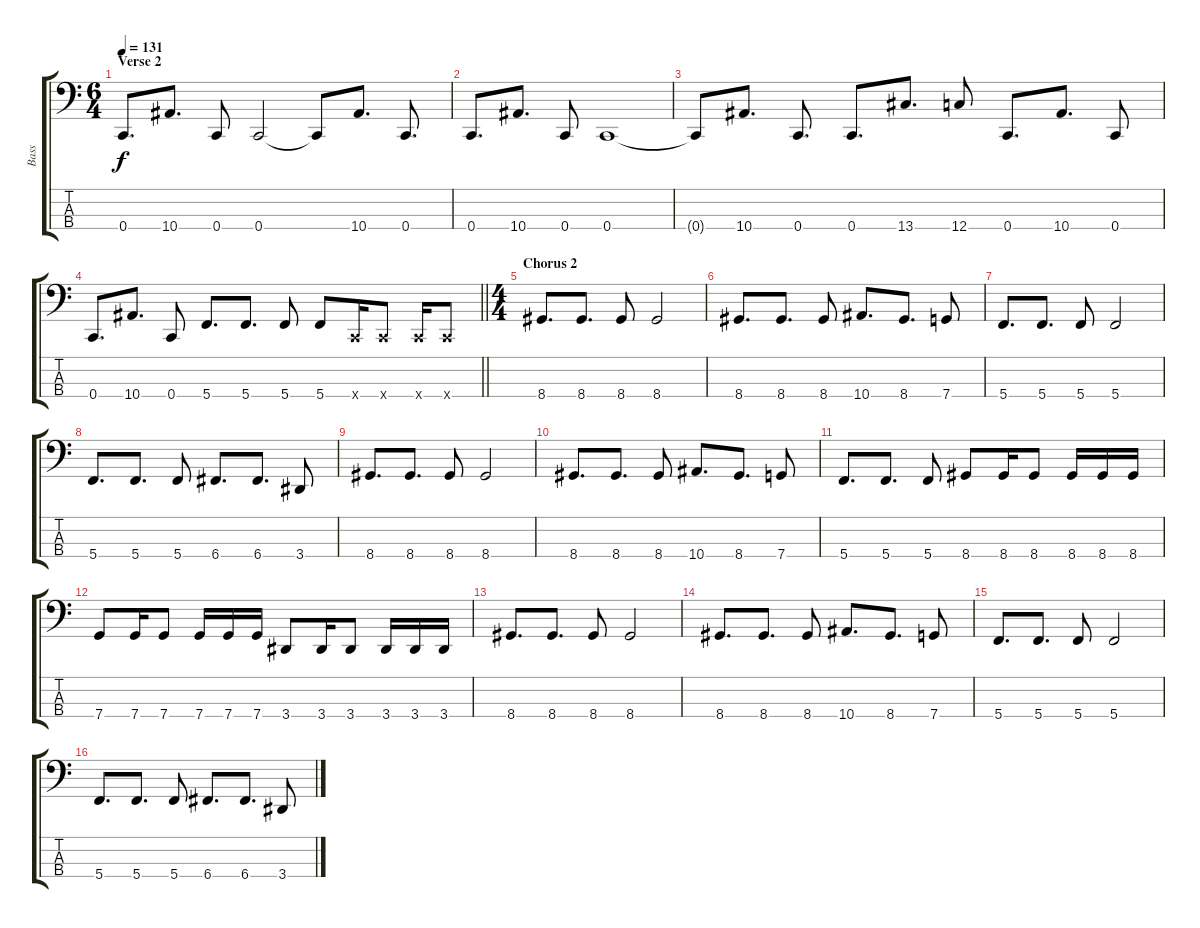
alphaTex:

\track ("Bass" "Bass") {instrument electricbasspick}
\staff {score tabs}
\tuning (F2 C2 G1 C1) {hide}
\ts (6 4)
\section ("" "Verse 2")
\tempo 131
\clef f4
\ks c
0.4.8{d dy f} 10.4.8{d} 0.4.8 0.4.2 0.4{t}.8 10.4.8{d} 0.4.8{d} |
0.4.8{d} 10.4.8{d} 0.4.8 0.4.1 |
0.4{t}.8 10.4.8{d} 0.4.8{d} 0.4.8{d} 13.4.8{d} 12.4.8 0.4.8{d} 10.4.8{d} 0.4.8 |
\barLineRight lightlight
0.4.8{d} 10.4.8{d} 0.4.8 5.4.8{d} 5.4.8{d} 5.4.8 5.4.8 0.4{x}.16 0.4{x}.8 0.4{x}.16 0.4{x}.8 |
\ts (4 4)
\section ("" "Chorus 2")
8.4.8{d} 8.4.8{d} 8.4.8 8.4.2 |
8.4.8{d} 8.4.8{d} 8.4.8 10.4.8{d} 8.4.8{d} 7.4.8 |
5.4.8{d} 5.4.8{d} 5.4.8 5.4.2 |
5.4.8{d} 5.4.8{d} 5.4.8 6.4.8{d} 6.4.8{d} 3.4.8 |
8.4.8{d} 8.4.8{d} 8.4.8 8.4.2 |
8.4.8{d} 8.4.8{d} 8.4.8 10.4.8{d} 8.4.8{d} 7.4.8 |
5.4.8{d} 5.4.8{d} 5.4.8 8.4.8 8.4.16 8.4.8 8.4.16 8.4.16 8.4.16 |
7.4.8 7.4.16 7.4.8 7.4.16 7.4.16 7.4.16 3.4.8 3.4.16 3.4.8 3.4.16 3.4.16 3.4.16 |
8.4.8{d} 8.4.8{d} 8.4.8 8.4.2 |
8.4.8{d} 8.4.8{d} 8.4.8 10.4.8{d} 8.4.8{d} 7.4.8 |
5.4.8{d} 5.4.8{d} 5.4.8 5.4.2 |
5.4.8{d} 5.4.8{d} 5.4.8 6.4.8{d} 6.4.8{d} 3.4.8
